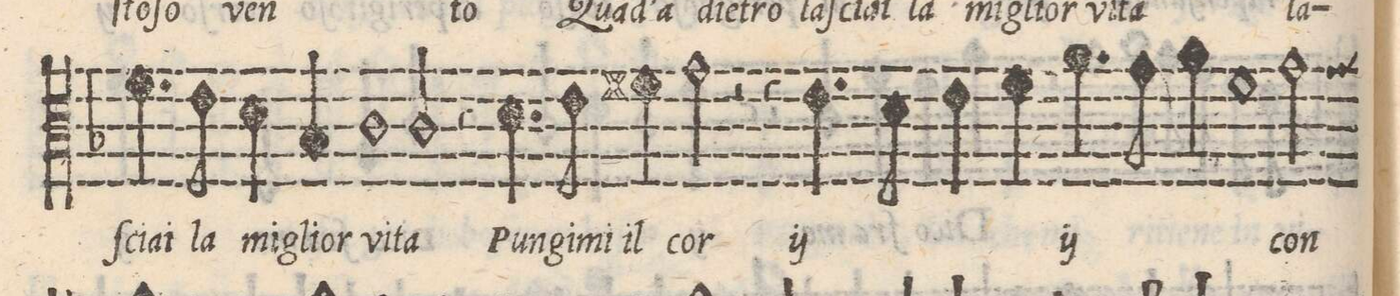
**kern	**text
*I"TENORE	*
*clefC3	*
*k[b-]	*
*met(c)	*
*M2/1	*
4.f\	-ſcia
8e\	la
4d\	mi-
4B-/	-glior
=19-	=19-
1c\	vi-
2c/	-ta
4r	.
4.d\	Pun-
=20-	=20-
8e\	-gi-
4f#X\	-mi_il
2g\	cor
*	*ij
2r	.
4r	.
4.e\	Pun-
=21-	=21-
8d\	-gi-
4e\	-mi_il
4fny\	cor
4.a\	Pun-
8g\	-gi-
4a\	-mi_il
1f\	cor
*	*Xij
=22-	=22-
2g\	con
*-	*-
